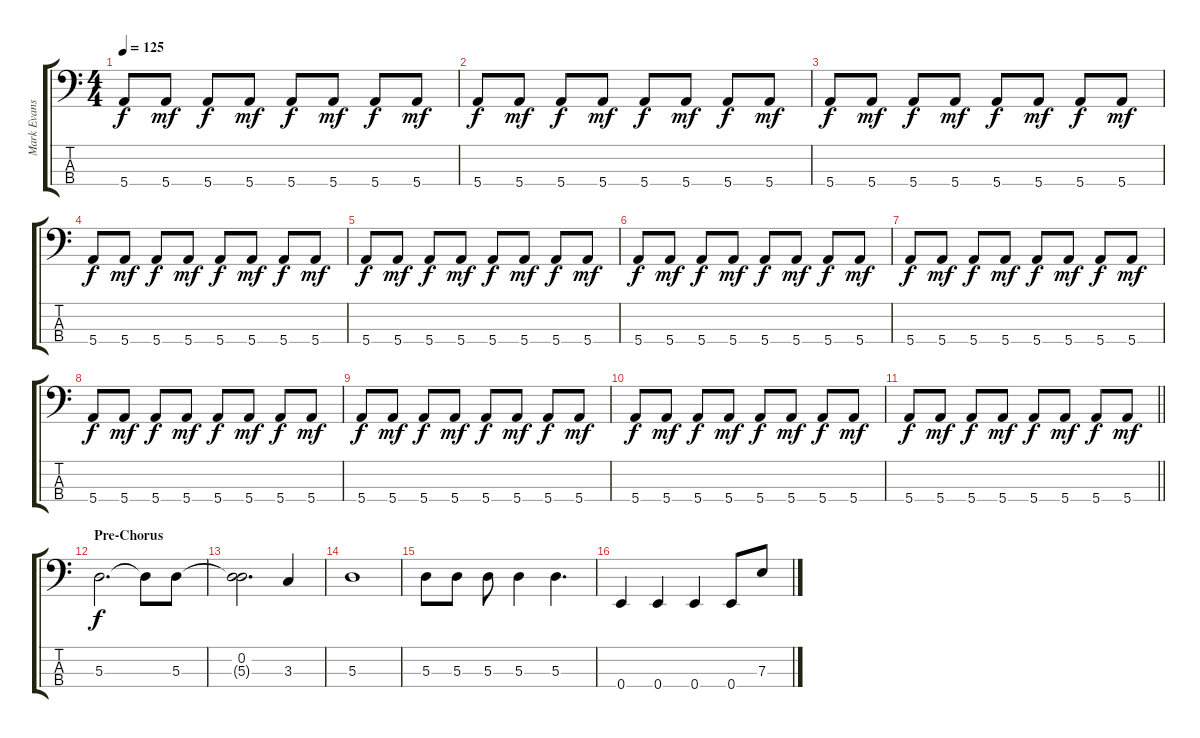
\track ("Mark Evans" "Mark Evans") {instrument electricbassfinger}
\staff {score tabs}
\tuning (G2 D2 A1 E1) {hide}
\ts (4 4)
\tempo 125
\clef f4
\ks c
5.4.8{dy f} 5.4.8{dy mf} 5.4.8{dy f} 5.4.8{dy mf} 5.4.8{dy f} 5.4.8{dy mf} 5.4.8{dy f} 5.4.8{dy mf} |
5.4.8{dy f} 5.4.8{dy mf} 5.4.8{dy f} 5.4.8{dy mf} 5.4.8{dy f} 5.4.8{dy mf} 5.4.8{dy f} 5.4.8{dy mf} |
5.4.8{dy f} 5.4.8{dy mf} 5.4.8{dy f} 5.4.8{dy mf} 5.4.8{dy f} 5.4.8{dy mf} 5.4.8{dy f} 5.4.8{dy mf} |
5.4.8{dy f} 5.4.8{dy mf} 5.4.8{dy f} 5.4.8{dy mf} 5.4.8{dy f} 5.4.8{dy mf} 5.4.8{dy f} 5.4.8{dy mf} |
5.4.8{dy f} 5.4.8{dy mf} 5.4.8{dy f} 5.4.8{dy mf} 5.4.8{dy f} 5.4.8{dy mf} 5.4.8{dy f} 5.4.8{dy mf} |
5.4.8{dy f} 5.4.8{dy mf} 5.4.8{dy f} 5.4.8{dy mf} 5.4.8{dy f} 5.4.8{dy mf} 5.4.8{dy f} 5.4.8{dy mf} |
5.4.8{dy f} 5.4.8{dy mf} 5.4.8{dy f} 5.4.8{dy mf} 5.4.8{dy f} 5.4.8{dy mf} 5.4.8{dy f} 5.4.8{dy mf} |
5.4.8{dy f} 5.4.8{dy mf} 5.4.8{dy f} 5.4.8{dy mf} 5.4.8{dy f} 5.4.8{dy mf} 5.4.8{dy f} 5.4.8{dy mf} |
5.4.8{dy f} 5.4.8{dy mf} 5.4.8{dy f} 5.4.8{dy mf} 5.4.8{dy f} 5.4.8{dy mf} 5.4.8{dy f} 5.4.8{dy mf} |
5.4.8{dy f} 5.4.8{dy mf} 5.4.8{dy f} 5.4.8{dy mf} 5.4.8{dy f} 5.4.8{dy mf} 5.4.8{dy f} 5.4.8{dy mf} |
\barLineRight lightlight
5.4.8{dy f} 5.4.8{dy mf} 5.4.8{dy f} 5.4.8{dy mf} 5.4.8{dy f} 5.4.8{dy mf} 5.4.8{dy f} 5.4.8{dy mf} |
\section ("" "Pre-Chorus")
5.3.2{d dy f} 5.3{t}.8 5.3.8 |
(0.2 5.3{t}).2{d} 3.3.4 |
5.3.1 |
5.3.8 5.3.8 5.3.8 5.3.4 5.3.4{d} |
0.4.4 0.4.4 0.4.4 0.4.8 7.3.8
